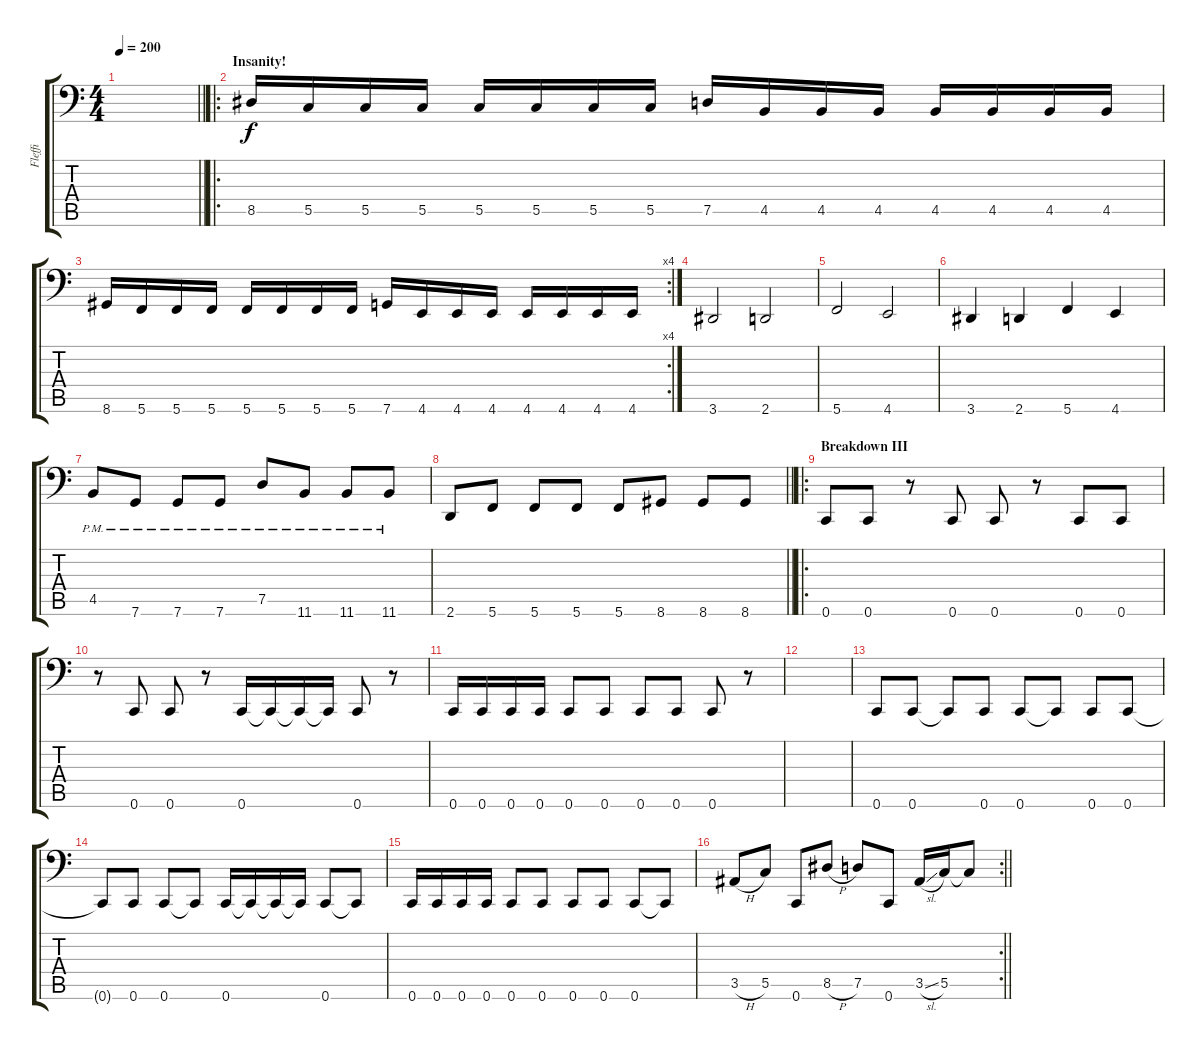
\track ("Fleffi" "Fleffi") {instrument electricbasspick}
\staff {score tabs}
\tuning (D3 A2 F2 C2 G1 C1) {hide}
\ts (4 4)
\tempo 200
\clef f4
\barLineRight lightlight
\ks c
|
\ro
\section ("" "Insanity!")
8.5.16 5.5.16 5.5.16 5.5.16 5.5.16 5.5.16 5.5.16 5.5.16 7.5.16 4.5.16 4.5.16 4.5.16 4.5.16 4.5.16 4.5.16 4.5.16 |
\rc 4
8.6.16 5.6.16 5.6.16 5.6.16 5.6.16 5.6.16 5.6.16 5.6.16 7.6.16 4.6.16 4.6.16 4.6.16 4.6.16 4.6.16 4.6.16 4.6.16 |
3.6.2 2.6.2 |
5.6.2 4.6.2 |
3.6.4 2.6.4 5.6.4 4.6.4 |
4.5{pm}.8 7.6{pm}.8 7.6{pm}.8 7.6{pm}.8 7.5{pm}.8 11.6{pm}.8 11.6{pm}.8 11.6{pm}.8 |
\barLineRight lightlight
2.6.8 5.6.8 5.6.8 5.6.8 5.6.8 8.6.8 8.6.8 8.6.8 |
\ro
\section ("" "Breakdown III")
0.6.8 0.6.8 r.8 0.6.8 0.6.8 r.8 0.6.8 0.6.8 |
r.8 0.6.8 0.6.8 r.8 0.6.16 0.6{t}.16 0.6{t}.16 0.6{t}.16 0.6.8 r.8 |
0.6.16 0.6.16 0.6.16 0.6.16 0.6.8 0.6.8 0.6.8 0.6.8 0.6.8 r.8 |
|
0.6.8 0.6.8 0.6{t}.8 0.6.8 0.6.8 0.6{t}.8 0.6.8 0.6.8 |
0.6{t}.8 0.6.8 0.6.8 0.6{t}.8 0.6.16 0.6{t}.16 0.6{t}.16 0.6{t}.16 0.6.8 0.6{t}.8 |
0.6.16 0.6.16 0.6.16 0.6.16 0.6.8 0.6.8 0.6.8 0.6.8 0.6.8 0.6{t}.8 |
\rc 2
\barLineRight lightlight
3.5{h}.8 5.5.8 0.6.8 8.5{h}.8 7.5.8 0.6.8 3.5{sl}.16 5.5.16 5.5{t}.8
